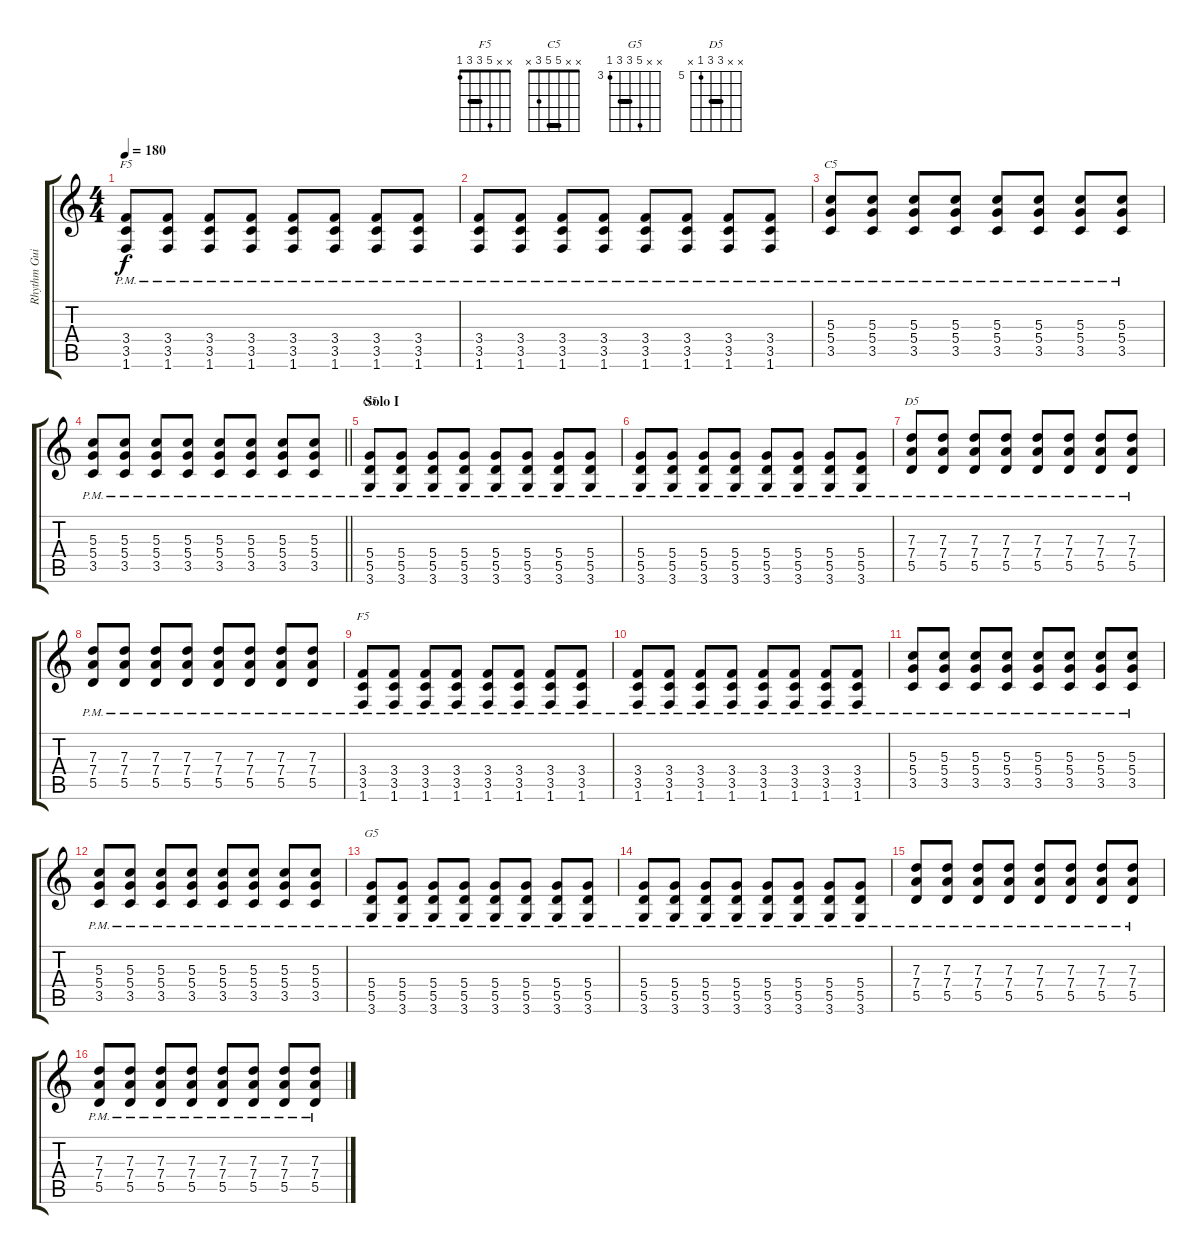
\track ("Rhythm Guitar" "Rhythm Gui") {instrument overdrivenguitar}
\staff {score tabs}
\tuning (E4 B3 G3 D3 A2 E2) {hide}
\chord ("F5" x x x 3 3 1) {barre 3}
\chord ("C5" x x 5 5 3 x) {barre 5}
\chord ("G5" x x x 5 5 3) {barre 5}
\chord ("D5" x x 7 7 5 x) {firstfret 5 barre 7}
\chord ("F5" x x 5 3 3 1) {barre 3}
\chord ("G5" x x 7 5 5 3) {firstfret 3 barre 5}
\ts (4 4)
\tempo 180
\clef g2
\ks c
(3.4{pm} 3.5{pm} 1.6).8{ch "F5" dy f} (3.4{pm} 3.5{pm} 1.6).8 (3.4{pm} 3.5{pm} 1.6).8 (3.4{pm} 3.5{pm} 1.6).8 (3.4{pm} 3.5{pm} 1.6).8 (3.4{pm} 3.5{pm} 1.6).8 (3.4{pm} 3.5{pm} 1.6).8 (3.4{pm} 3.5{pm} 1.6).8 |
(3.4{pm} 3.5{pm} 1.6).8 (3.4{pm} 3.5{pm} 1.6).8 (3.4{pm} 3.5{pm} 1.6).8 (3.4{pm} 3.5{pm} 1.6).8 (3.4{pm} 3.5{pm} 1.6).8 (3.4{pm} 3.5{pm} 1.6).8 (3.4{pm} 3.5{pm} 1.6).8 (3.4{pm} 3.5{pm} 1.6).8 |
(5.3{pm} 5.4{pm} 3.5{pm}).8{ch "C5"} (5.3{pm} 5.4{pm} 3.5{pm}).8 (5.3{pm} 5.4{pm} 3.5{pm}).8 (5.3{pm} 5.4{pm} 3.5{pm}).8 (5.3{pm} 5.4{pm} 3.5{pm}).8 (5.3{pm} 5.4{pm} 3.5{pm}).8 (5.3{pm} 5.4{pm} 3.5{pm}).8 (5.3{pm} 5.4{pm} 3.5{pm}).8 |
\barLineRight lightlight
(5.3{pm} 5.4{pm} 3.5{pm}).8 (5.3{pm} 5.4{pm} 3.5{pm}).8 (5.3{pm} 5.4{pm} 3.5{pm}).8 (5.3{pm} 5.4{pm} 3.5{pm}).8 (5.3{pm} 5.4{pm} 3.5{pm}).8 (5.3{pm} 5.4{pm} 3.5{pm}).8 (5.3{pm} 5.4{pm} 3.5{pm}).8 (5.3{pm} 5.4{pm} 3.5{pm}).8 |
\section ("" "Solo I")
(5.4{pm} 5.5{pm} 3.6).8{ch "G5"} (5.4{pm} 5.5{pm} 3.6).8 (5.4{pm} 5.5{pm} 3.6).8 (5.4{pm} 5.5{pm} 3.6).8 (5.4{pm} 5.5{pm} 3.6).8 (5.4{pm} 5.5{pm} 3.6).8 (5.4{pm} 5.5{pm} 3.6).8 (5.4{pm} 5.5{pm} 3.6).8 |
(5.4{pm} 5.5{pm} 3.6).8 (5.4{pm} 5.5{pm} 3.6).8 (5.4{pm} 5.5{pm} 3.6).8 (5.4{pm} 5.5{pm} 3.6).8 (5.4{pm} 5.5{pm} 3.6).8 (5.4{pm} 5.5{pm} 3.6).8 (5.4{pm} 5.5{pm} 3.6).8 (5.4{pm} 5.5{pm} 3.6).8 |
(7.3{pm} 7.4{pm} 5.5{pm}).8{ch "D5"} (7.3{pm} 7.4{pm} 5.5{pm}).8 (7.3{pm} 7.4{pm} 5.5{pm}).8 (7.3{pm} 7.4{pm} 5.5{pm}).8 (7.3{pm} 7.4{pm} 5.5{pm}).8 (7.3{pm} 7.4{pm} 5.5{pm}).8 (7.3{pm} 7.4{pm} 5.5{pm}).8 (7.3{pm} 7.4{pm} 5.5{pm}).8 |
(7.3{pm} 7.4{pm} 5.5{pm}).8 (7.3{pm} 7.4{pm} 5.5{pm}).8 (7.3{pm} 7.4{pm} 5.5{pm}).8 (7.3{pm} 7.4{pm} 5.5{pm}).8 (7.3{pm} 7.4{pm} 5.5{pm}).8 (7.3{pm} 7.4{pm} 5.5{pm}).8 (7.3{pm} 7.4{pm} 5.5{pm}).8 (7.3{pm} 7.4{pm} 5.5{pm}).8 |
(3.4{pm} 3.5{pm} 1.6).8{ch "F5"} (3.4{pm} 3.5{pm} 1.6).8 (3.4{pm} 3.5{pm} 1.6).8 (3.4{pm} 3.5{pm} 1.6).8 (3.4{pm} 3.5{pm} 1.6).8 (3.4{pm} 3.5{pm} 1.6).8 (3.4{pm} 3.5{pm} 1.6).8 (3.4{pm} 3.5{pm} 1.6).8 |
(3.4{pm} 3.5{pm} 1.6).8 (3.4{pm} 3.5{pm} 1.6).8 (3.4{pm} 3.5{pm} 1.6).8 (3.4{pm} 3.5{pm} 1.6).8 (3.4{pm} 3.5{pm} 1.6).8 (3.4{pm} 3.5{pm} 1.6).8 (3.4{pm} 3.5{pm} 1.6).8 (3.4{pm} 3.5{pm} 1.6).8 |
(5.3{pm} 5.4{pm} 3.5{pm}).8 (5.3{pm} 5.4{pm} 3.5{pm}).8 (5.3{pm} 5.4{pm} 3.5{pm}).8 (5.3{pm} 5.4{pm} 3.5{pm}).8 (5.3{pm} 5.4{pm} 3.5{pm}).8 (5.3{pm} 5.4{pm} 3.5{pm}).8 (5.3{pm} 5.4{pm} 3.5{pm}).8 (5.3{pm} 5.4{pm} 3.5{pm}).8 |
(5.3{pm} 5.4{pm} 3.5{pm}).8 (5.3{pm} 5.4{pm} 3.5{pm}).8 (5.3{pm} 5.4{pm} 3.5{pm}).8 (5.3{pm} 5.4{pm} 3.5{pm}).8 (5.3{pm} 5.4{pm} 3.5{pm}).8 (5.3{pm} 5.4{pm} 3.5{pm}).8 (5.3{pm} 5.4{pm} 3.5{pm}).8 (5.3{pm} 5.4{pm} 3.5{pm}).8 |
(5.4{pm} 5.5{pm} 3.6).8{ch "G5"} (5.4{pm} 5.5{pm} 3.6).8 (5.4{pm} 5.5{pm} 3.6).8 (5.4{pm} 5.5{pm} 3.6).8 (5.4{pm} 5.5{pm} 3.6).8 (5.4{pm} 5.5{pm} 3.6).8 (5.4{pm} 5.5{pm} 3.6).8 (5.4{pm} 5.5{pm} 3.6).8 |
(5.4{pm} 5.5{pm} 3.6).8 (5.4{pm} 5.5{pm} 3.6).8 (5.4{pm} 5.5{pm} 3.6).8 (5.4{pm} 5.5{pm} 3.6).8 (5.4{pm} 5.5{pm} 3.6).8 (5.4{pm} 5.5{pm} 3.6).8 (5.4{pm} 5.5{pm} 3.6).8 (5.4{pm} 5.5{pm} 3.6).8 |
(7.3{pm} 7.4{pm} 5.5{pm}).8 (7.3{pm} 7.4{pm} 5.5{pm}).8 (7.3{pm} 7.4{pm} 5.5{pm}).8 (7.3{pm} 7.4{pm} 5.5{pm}).8 (7.3{pm} 7.4{pm} 5.5{pm}).8 (7.3{pm} 7.4{pm} 5.5{pm}).8 (7.3{pm} 7.4{pm} 5.5{pm}).8 (7.3{pm} 7.4{pm} 5.5{pm}).8 |
(7.3{pm} 7.4{pm} 5.5{pm}).8 (7.3{pm} 7.4{pm} 5.5{pm}).8 (7.3{pm} 7.4{pm} 5.5{pm}).8 (7.3{pm} 7.4{pm} 5.5{pm}).8 (7.3{pm} 7.4{pm} 5.5{pm}).8 (7.3{pm} 7.4{pm} 5.5{pm}).8 (7.3{pm} 7.4{pm} 5.5{pm}).8 (7.3{pm} 7.4{pm} 5.5{pm}).8
